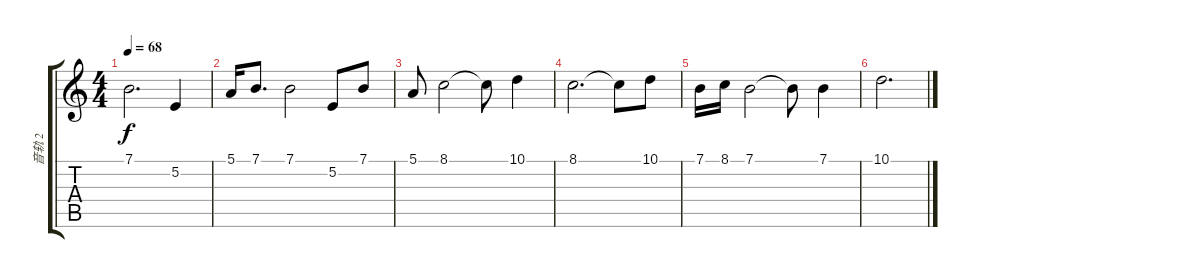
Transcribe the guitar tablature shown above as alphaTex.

\track ("音轨 2" "音轨 2") {instrument violin}
\staff {score tabs}
\tuning (E4 B3 G3 D3 A2 E2) {hide}
\ts (4 4)
\tempo 68
\clef g2
\ks c
7.1.2{d dy f} 5.2.4 |
5.1.16 7.1.8{d} 7.1.2 5.2.8 7.1.8 |
5.1.8 8.1.2 8.1{t}.8 10.1.4 |
8.1.2{d} 8.1{t}.8 10.1.8 |
7.1.16 8.1.16 7.1.2 7.1{t}.8 7.1.4 |
10.1.2{d}
